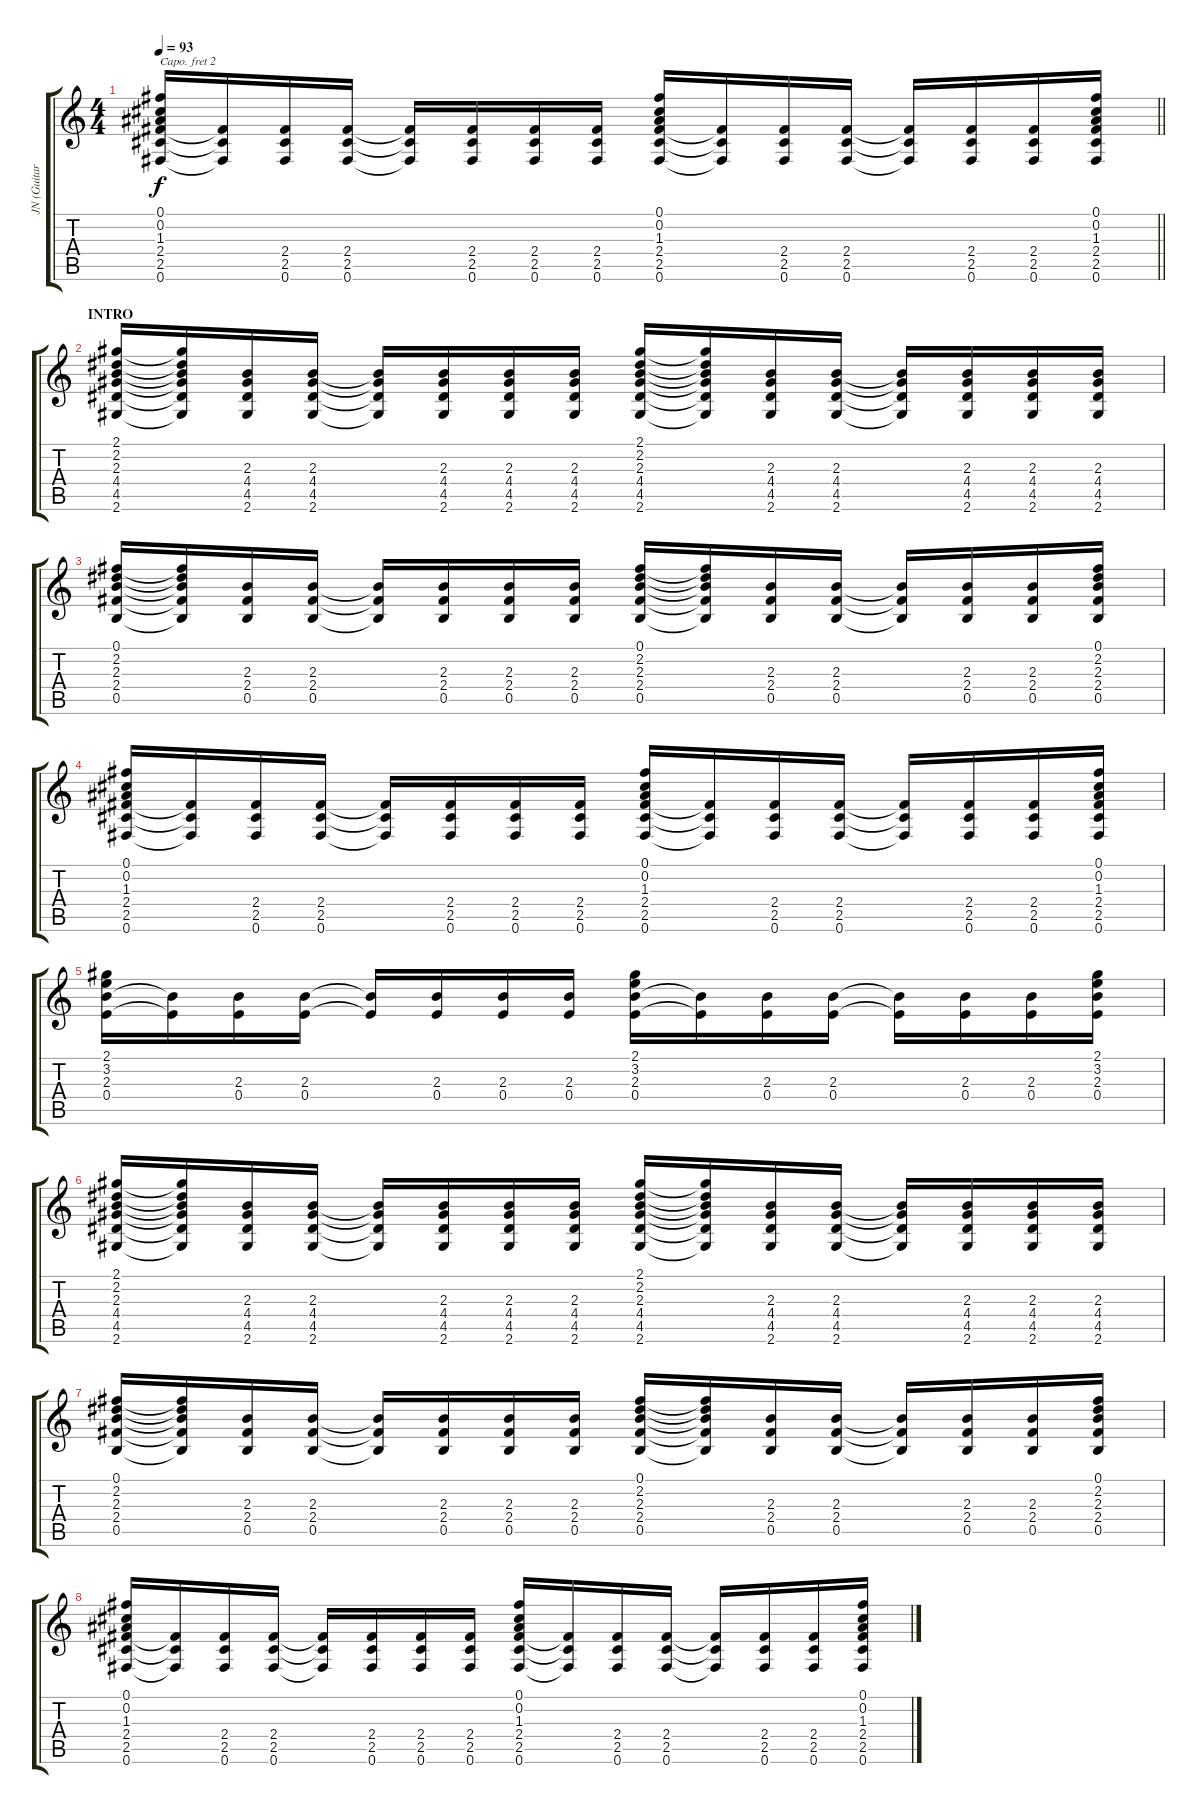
\track ("JN (Guitar_02)" "JN (Guitar") {instrument acousticguitarsteel}
\staff {score tabs}
\capo 2
\tuning (E4 B3 G3 D3 A2 E2) {hide}
\ts (4 4)
\tempo 93
\clef g2
\barLineRight lightlight
\ks c
(0.1 0.2 1.3 2.4 2.5 0.6).16{dy f} (2.4{t} 2.5{t} 0.6{t}).16 (2.4 2.5 0.6).16 (2.4 2.5 0.6).16 (2.4{t} 2.5{t} 0.6{t}).16 (2.4 2.5 0.6).16 (2.4 2.5 0.6).16 (2.4 2.5 0.6).16 (0.1 0.2 1.3 2.4 2.5 0.6).16 (2.4{t} 2.5{t} 0.6{t}).16 (2.4 2.5 0.6).16 (2.4 2.5 0.6).16 (2.4{t} 2.5{t} 0.6{t}).16 (2.4 2.5 0.6).16 (2.4 2.5 0.6).16 (0.1 0.2 1.3 2.4 2.5 0.6).16 |
\section ("" "INTRO")
(2.1 2.2 2.3 4.4 4.5 2.6).16 (2.1{t} 2.2{t} 2.3{t} 4.4{t} 4.5{t} 2.6{t}).16 (2.3 4.4 4.5 2.6).16 (2.3 4.4 4.5 2.6).16 (2.3{t} 4.4{t} 4.5{t} 2.6{t}).16 (2.3 4.4 4.5 2.6).16 (2.3 4.4 4.5 2.6).16 (2.3 4.4 4.5 2.6).16 (2.1 2.2 2.3 4.4 4.5 2.6).16 (2.1{t} 2.2{t} 2.3{t} 4.4{t} 4.5{t} 2.6{t}).16 (2.3 4.4 4.5 2.6).16 (2.3 4.4 4.5 2.6).16 (2.3{t} 4.4{t} 4.5{t} 2.6{t}).16 (2.3 4.4 4.5 2.6).16 (2.3 4.4 4.5 2.6).16 (2.3 4.4 4.5 2.6).16 |
(0.1 2.2 2.3 2.4 0.5).16 (0.1{t} 2.2{t} 2.3{t} 2.4{t} 0.5{t}).16 (2.3 2.4 0.5).16 (2.3 2.4 0.5).16 (2.3{t} 2.4{t} 0.5{t}).16 (2.3 2.4 0.5).16 (2.3 2.4 0.5).16 (2.3 2.4 0.5).16 (0.1 2.2 2.3 2.4 0.5).16 (0.1{t} 2.2{t} 2.3{t} 2.4{t} 0.5{t}).16 (2.3 2.4 0.5).16 (2.3 2.4 0.5).16 (2.3{t} 2.4{t} 0.5{t}).16 (2.3 2.4 0.5).16 (2.3 2.4 0.5).16 (0.1 2.2 2.3 2.4 0.5).16 |
(0.1 0.2 1.3 2.4 2.5 0.6).16 (2.4{t} 2.5{t} 0.6{t}).16 (2.4 2.5 0.6).16 (2.4 2.5 0.6).16 (2.4{t} 2.5{t} 0.6{t}).16 (2.4 2.5 0.6).16 (2.4 2.5 0.6).16 (2.4 2.5 0.6).16 (0.1 0.2 1.3 2.4 2.5 0.6).16 (2.4{t} 2.5{t} 0.6{t}).16 (2.4 2.5 0.6).16 (2.4 2.5 0.6).16 (2.4{t} 2.5{t} 0.6{t}).16 (2.4 2.5 0.6).16 (2.4 2.5 0.6).16 (0.1 0.2 1.3 2.4 2.5 0.6).16 |
(2.1 3.2 2.3 0.4).16 (2.3{t} 0.4{t}).16 (2.3 0.4).16 (2.3 0.4).16 (2.3{t} 0.4{t}).16 (2.3 0.4).16 (2.3 0.4).16 (2.3 0.4).16 (2.1 3.2 2.3 0.4).16 (2.3{t} 0.4{t}).16 (2.3 0.4).16 (2.3 0.4).16 (2.3{t} 0.4{t}).16 (2.3 0.4).16 (2.3 0.4).16 (2.1 3.2 2.3 0.4).16 |
(2.1 2.2 2.3 4.4 4.5 2.6).16 (2.1{t} 2.2{t} 2.3{t} 4.4{t} 4.5{t} 2.6{t}).16 (2.3 4.4 4.5 2.6).16 (2.3 4.4 4.5 2.6).16 (2.3{t} 4.4{t} 4.5{t} 2.6{t}).16 (2.3 4.4 4.5 2.6).16 (2.3 4.4 4.5 2.6).16 (2.3 4.4 4.5 2.6).16 (2.1 2.2 2.3 4.4 4.5 2.6).16 (2.1{t} 2.2{t} 2.3{t} 4.4{t} 4.5{t} 2.6{t}).16 (2.3 4.4 4.5 2.6).16 (2.3 4.4 4.5 2.6).16 (2.3{t} 4.4{t} 4.5{t} 2.6{t}).16 (2.3 4.4 4.5 2.6).16 (2.3 4.4 4.5 2.6).16 (2.3 4.4 4.5 2.6).16 |
(0.1 2.2 2.3 2.4 0.5).16 (0.1{t} 2.2{t} 2.3{t} 2.4{t} 0.5{t}).16 (2.3 2.4 0.5).16 (2.3 2.4 0.5).16 (2.3{t} 2.4{t} 0.5{t}).16 (2.3 2.4 0.5).16 (2.3 2.4 0.5).16 (2.3 2.4 0.5).16 (0.1 2.2 2.3 2.4 0.5).16 (0.1{t} 2.2{t} 2.3{t} 2.4{t} 0.5{t}).16 (2.3 2.4 0.5).16 (2.3 2.4 0.5).16 (2.3{t} 2.4{t} 0.5{t}).16 (2.3 2.4 0.5).16 (2.3 2.4 0.5).16 (0.1 2.2 2.3 2.4 0.5).16 |
(0.1 0.2 1.3 2.4 2.5 0.6).16 (2.4{t} 2.5{t} 0.6{t}).16 (2.4 2.5 0.6).16 (2.4 2.5 0.6).16 (2.4{t} 2.5{t} 0.6{t}).16 (2.4 2.5 0.6).16 (2.4 2.5 0.6).16 (2.4 2.5 0.6).16 (0.1 0.2 1.3 2.4 2.5 0.6).16 (2.4{t} 2.5{t} 0.6{t}).16 (2.4 2.5 0.6).16 (2.4 2.5 0.6).16 (2.4{t} 2.5{t} 0.6{t}).16 (2.4 2.5 0.6).16 (2.4 2.5 0.6).16 (0.1 0.2 1.3 2.4 2.5 0.6).16
